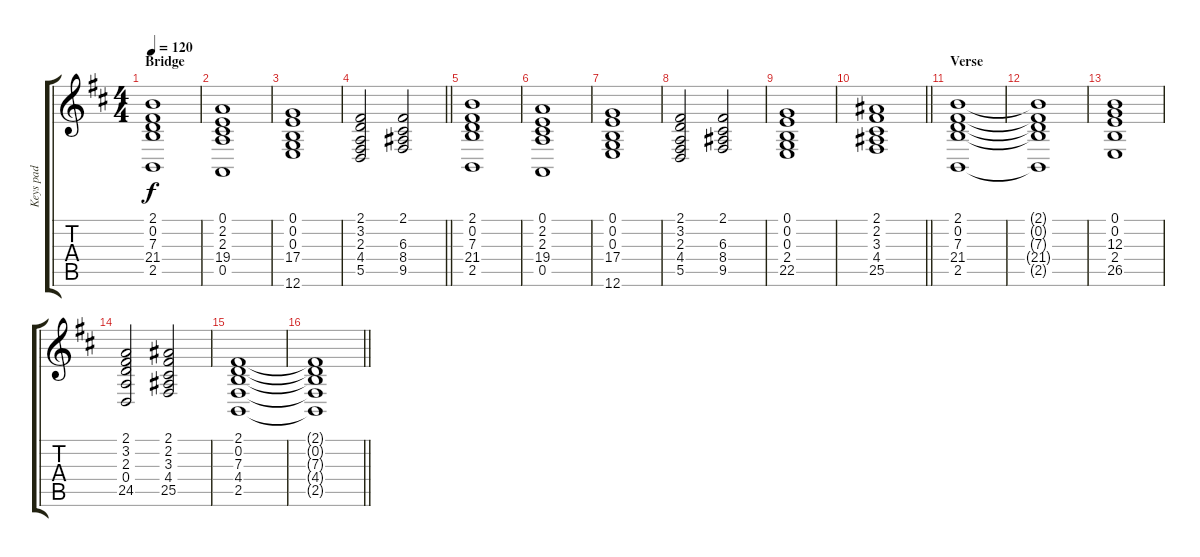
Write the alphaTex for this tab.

\track ("Keys pad" "Keys pad") {instrument stringensemble1}
\staff {score tabs}
\tuning (E4 B3 G3 D3 A2 E2) {hide}
\ts (4 4)
\section ("" "Bridge")
\tempo 120
\clef g2
\ks bminor
(2.1 0.2 7.3 21.4 2.5).1{dy f} |
(0.1 2.2 2.3 19.4 0.5).1 |
(0.1 0.2 0.3 17.4 12.6).1 |
\barLineRight lightlight
(2.1 3.2 2.3 4.4 5.5).2 (2.1 6.3 8.4 9.5).2 |
(2.1 0.2 7.3 21.4 2.5).1 |
(0.1 2.2 2.3 19.4 0.5).1 |
(0.1 0.2 0.3 17.4 12.6).1 |
(2.1 3.2 2.3 4.4 5.5).2 (2.1 6.3 8.4 9.5).2 |
(0.1 0.2 0.3 2.4 22.5).1 |
\barLineRight lightlight
(2.1 2.2 3.3 4.4 25.5).1 |
\section ("" "Verse")
(2.1 0.2 7.3 21.4 2.5).1 |
(2.1{t} 0.2{t} 7.3{t} 21.4{t} 2.5{t}).1 |
(0.1 0.2 12.3 2.4 26.5).1 |
(2.1 3.2 2.3 0.4 24.5).2 (2.1 2.2 3.3 4.4 25.5).2 |
(2.1 0.2 7.3 4.4 2.5).1 |
\barLineRight lightlight
(2.1{t} 0.2{t} 7.3{t} 4.4{t} 2.5{t}).1
